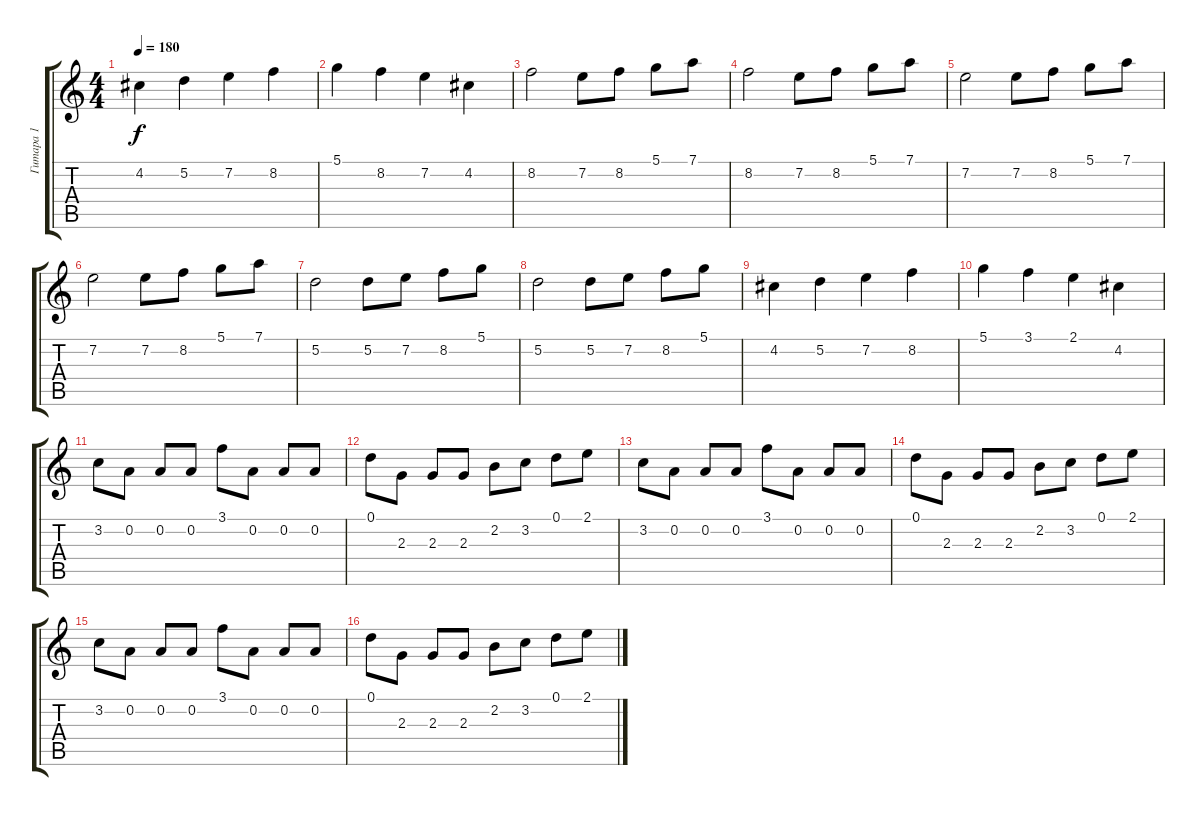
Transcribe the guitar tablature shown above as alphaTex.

\track ("Гитара 1" "Гитара 1") {instrument distortionguitar}
\staff {score tabs}
\tuning (D4 A3 F3 C3 G2 D2) {hide}
\ts (4 4)
\tempo 180
\clef g2
\ks c
4.2.4{dy f} 5.2.4 7.2.4 8.2.4 |
5.1.4 8.2.4 7.2.4 4.2.4 |
8.2.2 7.2.8 8.2.8 5.1.8 7.1.8 |
8.2.2 7.2.8 8.2.8 5.1.8 7.1.8 |
7.2.2 7.2.8 8.2.8 5.1.8 7.1.8 |
7.2.2 7.2.8 8.2.8 5.1.8 7.1.8 |
5.2.2 5.2.8 7.2.8 8.2.8 5.1.8 |
5.2.2 5.2.8 7.2.8 8.2.8 5.1.8 |
4.2.4 5.2.4 7.2.4 8.2.4 |
5.1.4 3.1.4 2.1.4 4.2.4 |
3.2.8 0.2.8 0.2.8 0.2.8 3.1.8 0.2.8 0.2.8 0.2.8 |
0.1.8 2.3.8 2.3.8 2.3.8 2.2.8 3.2.8 0.1.8 2.1.8 |
3.2.8 0.2.8 0.2.8 0.2.8 3.1.8 0.2.8 0.2.8 0.2.8 |
0.1.8 2.3.8 2.3.8 2.3.8 2.2.8 3.2.8 0.1.8 2.1.8 |
3.2.8 0.2.8 0.2.8 0.2.8 3.1.8 0.2.8 0.2.8 0.2.8 |
0.1.8 2.3.8 2.3.8 2.3.8 2.2.8 3.2.8 0.1.8 2.1.8
